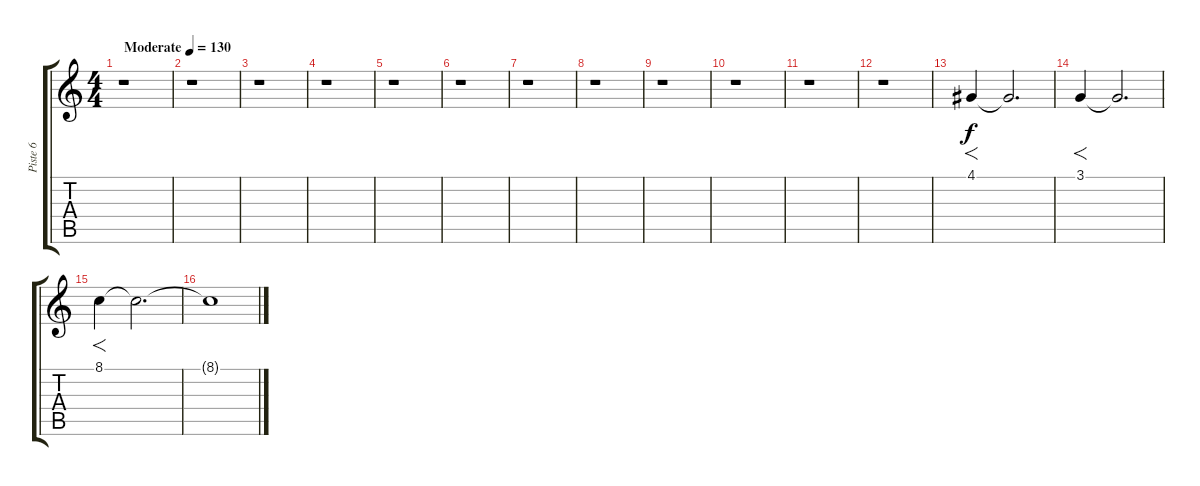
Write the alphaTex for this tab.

\track ("Piste 6" "Piste 6") {instrument pad7halo}
\staff {score tabs}
\tuning (E4 B3 G3 D3 A2 E2) {hide}
\ts (4 4)
\tempo (130 "Moderate")
\clef g2
\ks c
r.1{dy f instrument pad7halo} |
r.1 |
r.1 |
r.1 |
r.1 |
r.1 |
r.1 |
r.1 |
r.1 |
r.1 |
r.1 |
r.1 |
4.1.4{f} 4.1{t}.2{d} |
3.1.4{f} 3.1{t}.2{d} |
8.1.4{f} 8.1{t}.2{d} |
8.1{t}.1
